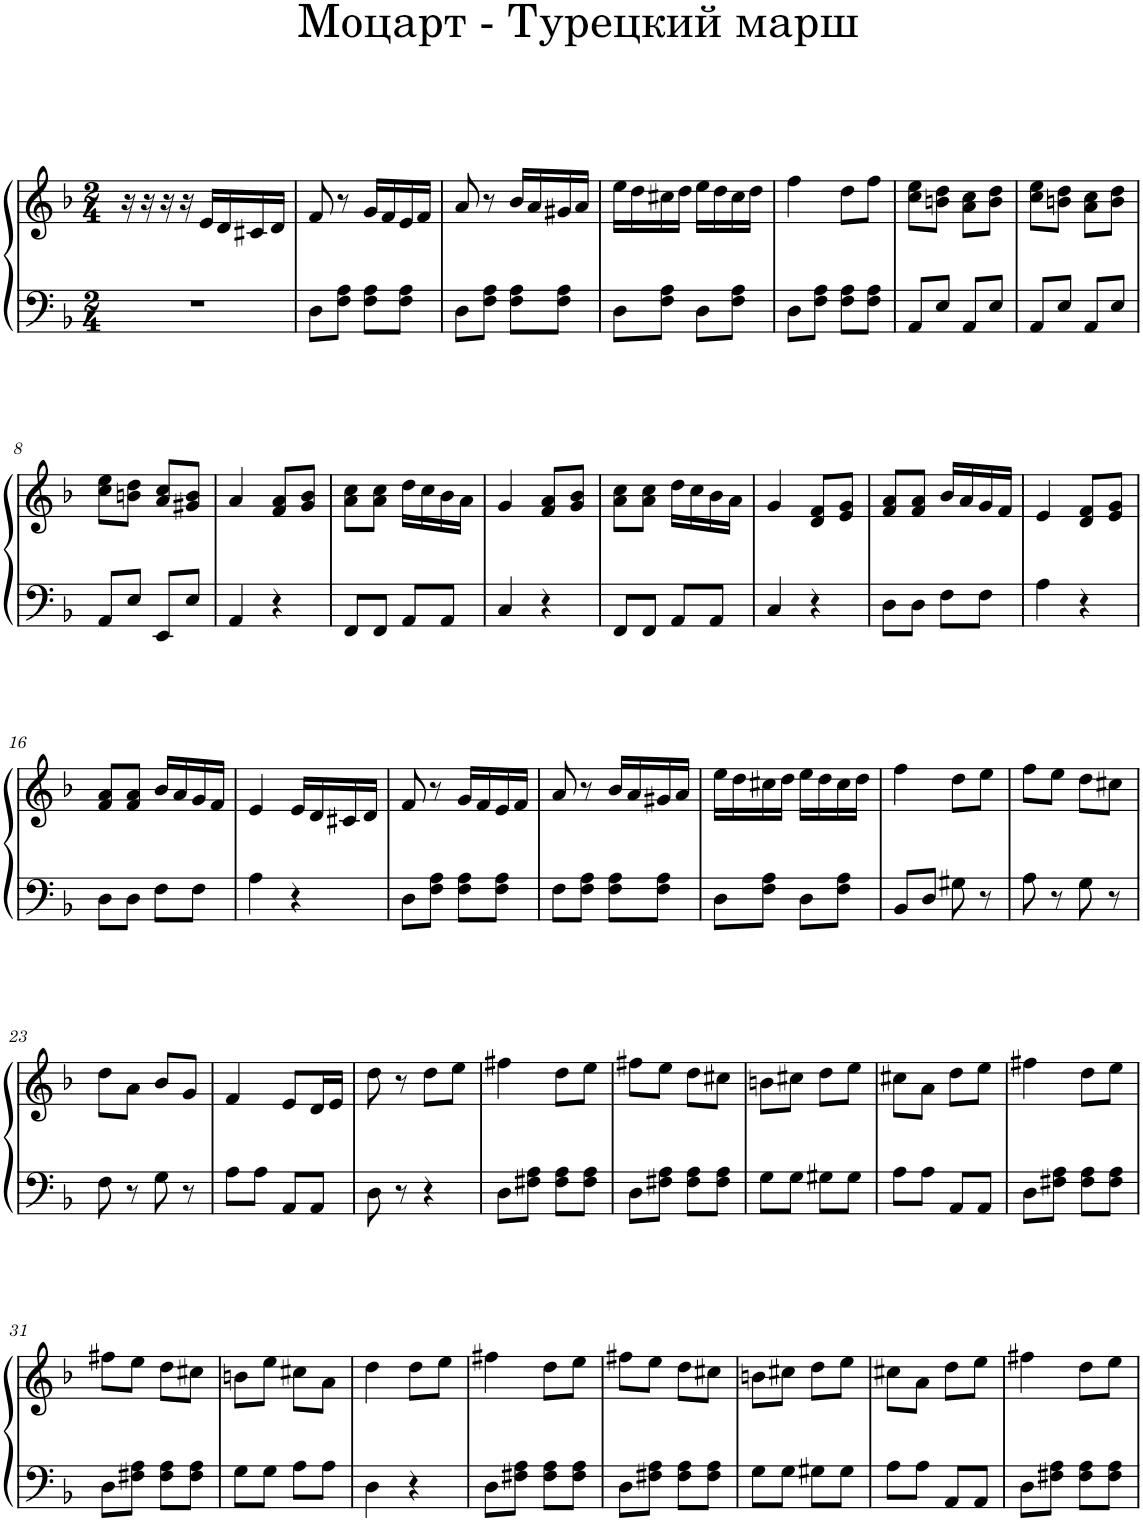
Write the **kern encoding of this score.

**kern	**kern
*part1	*part1
*staff2	*staff1
*I"Piano	*
*I'Pno.	*
*clefF4	*clefG2
*k[b-]	*k[b-]
*M2/4	*M2/4
=1	=1
2r	16r
.	16r
.	16r
.	16r
.	16e/LL
.	16d/
.	16c#X/
.	16d/JJ
=2	=2
8D\L	8f/
8F\ 8A\J	8r
8F\ 8A\L	16g/LL
.	16f/
8F\ 8A\J	16e/
.	16f/JJ
=3	=3
8D\L	8a/
8F\ 8A\J	8r
8F\ 8A\L	16b-/LL
.	16a/
8F\ 8A\J	16g#X/
.	16a/JJ
=4	=4
8D\L	16ee\LL
.	16dd\
8F\ 8A\J	16cc#X\
.	16dd\JJ
8D\L	16ee\LL
.	16dd\
8F\ 8A\J	16cc#\
.	16dd\JJ
=5	=5
8D\L	4ff\
8F\ 8A\J	.
8F\ 8A\L	8dd\L
8F\ 8A\J	8ff\J
=6	=6
8AA/L	8cc\ 8ee\L
8E/J	8bn\ 8dd\J
8AA/L	8a\ 8cc\L
8E/J	8b\ 8dd\J
=7	=7
8AA/L	8cc\ 8ee\L
8E/J	8bn\ 8dd\J
8AA/L	8a\ 8cc\L
8E/J	8b\ 8dd\J
!!LO:LB:g=z
=8	=8
8AA/L	8cc\ 8ee\L
8E/J	8bn\ 8dd\J
8EE/L	8a/ 8cc/L
8E/J	8g#X/ 8b/J
=9	=9
4AA/	4a/
4r	8f/ 8a/L
.	8g/ 8b-/J
=10	=10
8FF/L	8a\ 8cc\L
8FF/J	8a\ 8cc\J
8AA/L	16dd\LL
.	16cc\
8AA/J	16b-\
.	16a\JJ
=11	=11
4C/	4g/
4r	8f/ 8a/L
.	8g/ 8b-/J
=12	=12
8FF/L	8a\ 8cc\L
8FF/J	8a\ 8cc\J
8AA/L	16dd\LL
.	16cc\
8AA/J	16b-\
.	16a\JJ
=13	=13
4C/	4g/
4r	8d/ 8f/L
.	8e/ 8g/J
=14	=14
8D\L	8f/ 8a/L
8D\J	8f/ 8a/J
8F\L	16b-/LL
.	16a/
8F\J	16g/
.	16f/JJ
=15	=15
4A\	4e/
4r	8d/ 8f/L
.	8e/ 8g/J
!!LO:LB:g=z
=16	=16
8D\L	8f/ 8a/L
8D\J	8f/ 8a/J
8F\L	16b-/LL
.	16a/
8F\J	16g/
.	16f/JJ
=17	=17
4A\	4e/
4r	16e/LL
.	16d/
.	16c#X/
.	16d/JJ
=18	=18
8D\L	8f/
8F\ 8A\J	8r
8F\ 8A\L	16g/LL
.	16f/
8F\ 8A\J	16e/
.	16f/JJ
=19	=19
8F\L	8a/
8F\ 8A\J	8r
8F\ 8A\L	16b-/LL
.	16a/
8F\ 8A\J	16g#X/
.	16a/JJ
=20	=20
8D\L	16ee\LL
.	16dd\
8F\ 8A\J	16cc#X\
.	16dd\JJ
8D\L	16ee\LL
.	16dd\
8F\ 8A\J	16cc#\
.	16dd\JJ
=21	=21
8BB-/L	4ff\
8D/J	.
8G#X\	8dd\L
8r	8ee\J
=22	=22
8A\	8ff\L
8r	8ee\J
8G\	8dd\L
8r	8cc#X\J
!!LO:LB:g=z
=23	=23
8F\	8dd\L
8r	8a\J
8G\	8b-/L
8r	8g/J
=24	=24
8A\L	4f/
8A\J	.
8AA/L	8e/L
8AA/J	16d/L
.	16e/JJ
=25	=25
8D\	8dd\
8r	8r
4r	8dd\L
.	8ee\J
=26	=26
8D\L	4ff#X\
8F#X\ 8A\J	.
8F#\ 8A\L	8dd\L
8F#\ 8A\J	8ee\J
=27	=27
8D\L	8ff#X\L
8F#X\ 8A\J	8ee\J
8F#\ 8A\L	8dd\L
8F#\ 8A\J	8cc#X\J
=28	=28
8G\L	8bn\L
8G\J	8cc#X\J
8G#X\L	8dd\L
8G#\J	8ee\J
=29	=29
8A\L	8cc#X\L
8A\J	8a\J
8AA/L	8dd\L
8AA/J	8ee\J
=30	=30
8D\L	4ff#X\
8F#X\ 8A\J	.
8F#\ 8A\L	8dd\L
8F#\ 8A\J	8ee\J
!!LO:LB:g=z
=31	=31
8D\L	8ff#X\L
8F#X\ 8A\J	8ee\J
8F#\ 8A\L	8dd\L
8F#\ 8A\J	8cc#X\J
=32	=32
8G\L	8bn\L
8G\J	8ee\J
8A\L	8cc#X\L
8A\J	8a\J
=33	=33
4D\	4dd\
4r	8dd\L
.	8ee\J
=34	=34
8D\L	4ff#X\
8F#X\ 8A\J	.
8F#\ 8A\L	8dd\L
8F#\ 8A\J	8ee\J
=35	=35
8D\L	8ff#X\L
8F#X\ 8A\J	8ee\J
8F#\ 8A\L	8dd\L
8F#\ 8A\J	8cc#X\J
=36	=36
8G\L	8bn\L
8G\J	8cc#X\J
8G#X\L	8dd\L
8G#\J	8ee\J
=37	=37
8A\L	8cc#X\L
8A\J	8a\J
8AA/L	8dd\L
8AA/J	8ee\J
=38	=38
8D\L	4ff#X\
8F#X\ 8A\J	.
8F#\ 8A\L	8dd\L
8F#\ 8A\J	8ee\J
=	=
*-	*-
